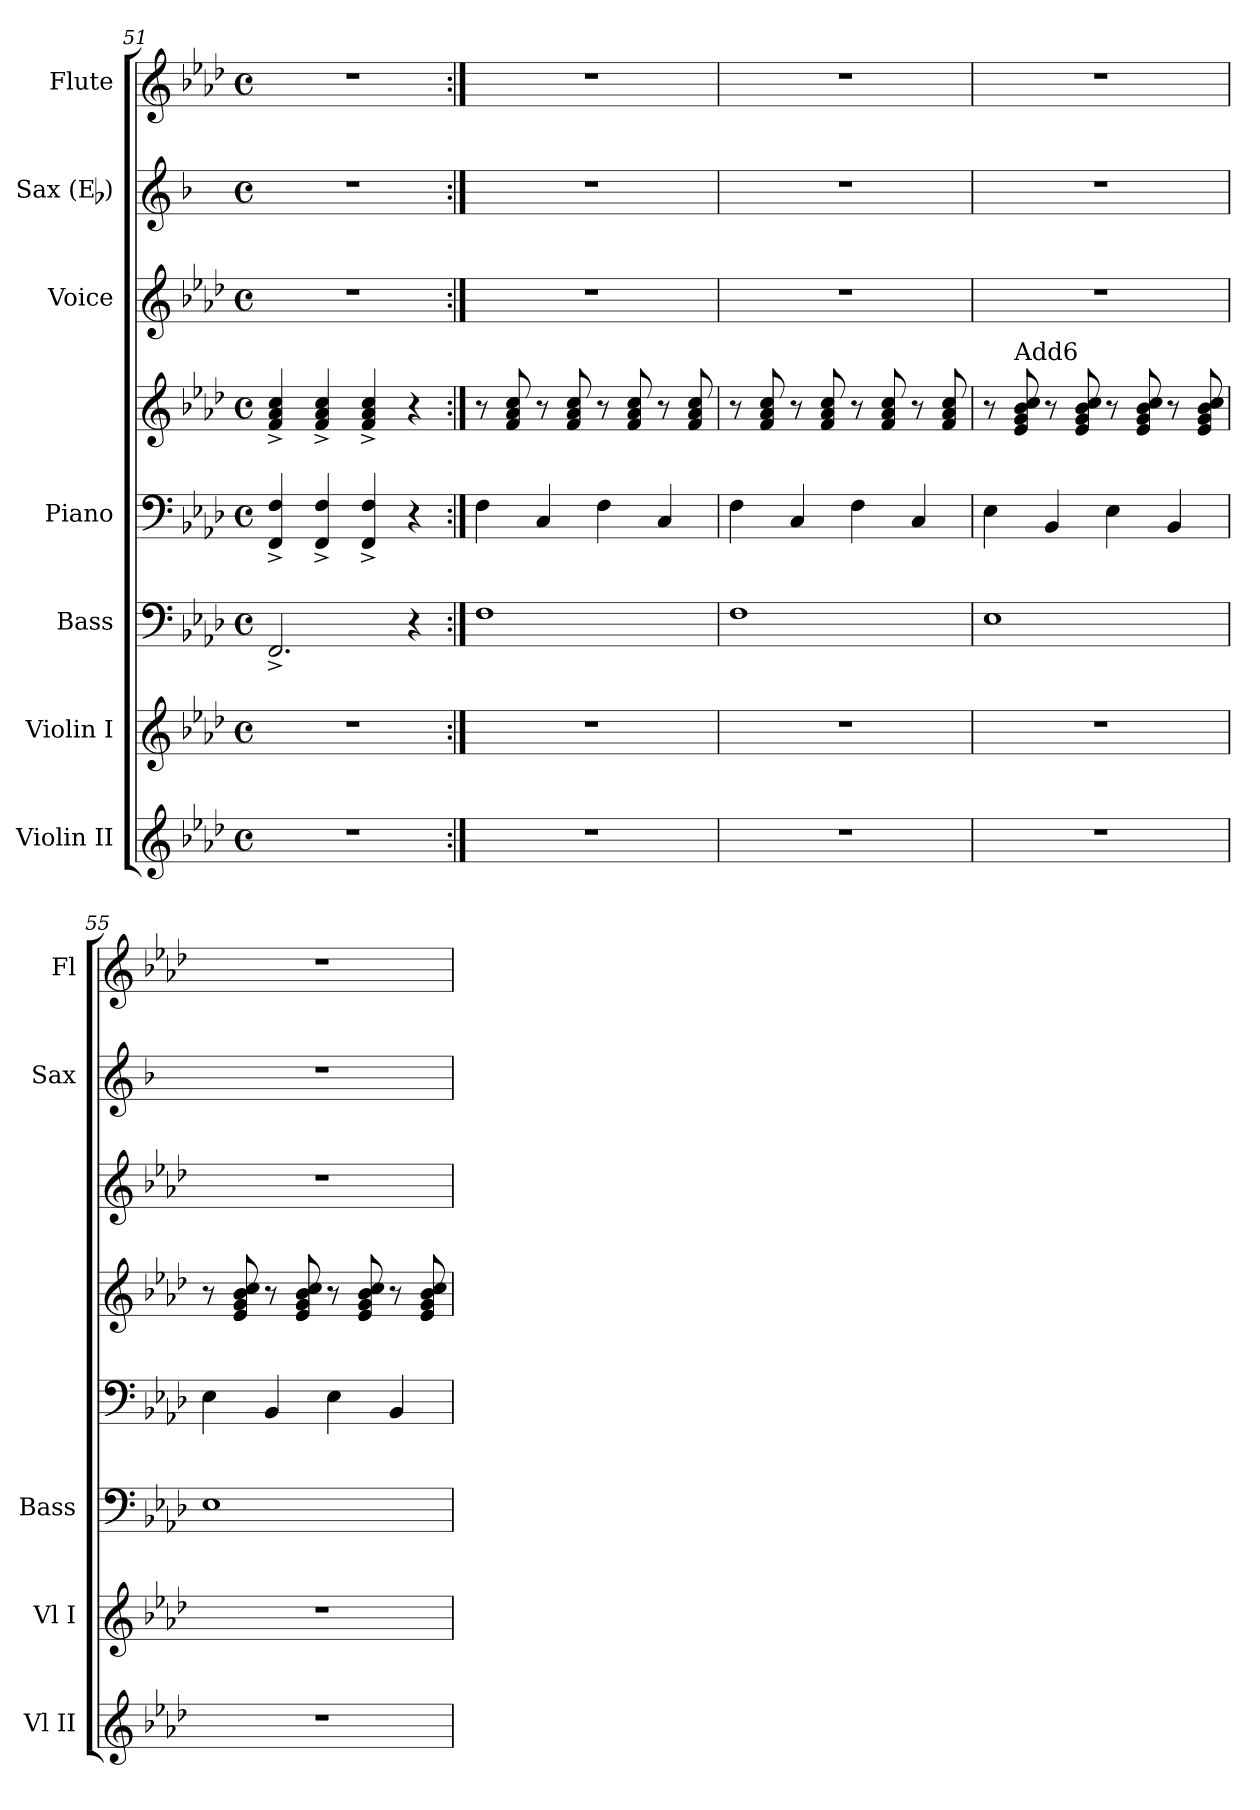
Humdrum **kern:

**kern	**kern	**kern	**kern	**kern	**kern	**kern	**kern
*part7	*part6	*part5	*part4	*part4	*part3	*part2	*part1
*staff8	*staff7	*staff6	*staff5	*staff4	*staff3	*staff2	*staff1
*I"Violin II	*I"Violin I	*I"Bass	*I"Piano	*	*I"Voice	*I"Sax (Eb)	*I"Flute
*I'Vl II	*I'Vl I	*I'Bass	*	*	*	*I'Sax	*I'Fl
*clefG2	*clefG2	*clefF4	*clefF4	*clefG2	*clefG2	*clefG2	*clefG2
*	*	*	*	*	*	*ITrd-2c-3	*
*k[b-e-a-d-]	*k[b-e-a-d-]	*k[b-e-a-d-]	*k[b-e-a-d-]	*k[b-e-a-d-]	*k[b-e-a-d-]	*k[b-e-a-d-]	*k[b-e-a-d-]
*f:	*f:	*f:	*f:	*f:	*f:	*f:	*f:
*M4/4	*M4/4	*M4/4	*M4/4	*M4/4	*M4/4	*M4/4	*M4/4
*met(c)	*met(c)	*met(c)	*met(c)	*met(c)	*met(c)	*met(c)	*met(c)
=51	=51	=51	=51	=51	=51	=51	=51
1r	1r	2.FF^/	4FF/^ 4F/^	4f/^ 4a-/^ 4cc/^	1r	1r	1r
.	.	.	4FF/^ 4F/^	4f/^ 4a-/^ 4cc/^	.	.	.
.	.	.	4FF/^ 4F/^	4f/^ 4a-/^ 4cc/^	.	.	.
.	.	4r	4r	4r	.	.	.
=52:|!	=52:|!	=52:|!	=52:|!	=52:|!	=52:|!	=52:|!	=52:|!
1r	1r	1F	4F\	8r	1r	1r	1r
.	.	.	.	8f/ 8a-/ 8cc/	.	.	.
.	.	.	4C/	8r	.	.	.
.	.	.	.	8f/ 8a-/ 8cc/	.	.	.
.	.	.	4F\	8r	.	.	.
.	.	.	.	8f/ 8a-/ 8cc/	.	.	.
.	.	.	4C/	8r	.	.	.
.	.	.	.	8f/ 8a-/ 8cc/	.	.	.
=53	=53	=53	=53	=53	=53	=53	=53
1r	1r	1F	4F\	8r	1r	1r	1r
.	.	.	.	8f/ 8a-/ 8cc/	.	.	.
.	.	.	4C/	8r	.	.	.
.	.	.	.	8f/ 8a-/ 8cc/	.	.	.
.	.	.	4F\	8r	.	.	.
.	.	.	.	8f/ 8a-/ 8cc/	.	.	.
.	.	.	4C/	8r	.	.	.
.	.	.	.	8f/ 8a-/ 8cc/	.	.	.
=54	=54	=54	=54	=54	=54	=54	=54
1r	1r	1E-	4E-\	8r	1r	1r	1r
!	!	!	!	!LO:TX:a:t=Add6	!	!	!
.	.	.	.	8e-/ 8g/ 8b-/ 8cc/	.	.	.
.	.	.	4BB-/	8r	.	.	.
.	.	.	.	8e-/ 8g/ 8b-/ 8cc/	.	.	.
.	.	.	4E-\	8r	.	.	.
.	.	.	.	8e-/ 8g/ 8b-/ 8cc/	.	.	.
.	.	.	4BB-/	8r	.	.	.
.	.	.	.	8e-/ 8g/ 8b-/ 8cc/	.	.	.
!!LO:PB:g=z
=55	=55	=55	=55	=55	=55	=55	=55
1r	1r	1E-	4E-\	8r	1r	1r	1r
.	.	.	.	8e-/ 8g/ 8b-/ 8cc/	.	.	.
.	.	.	4BB-/	8r	.	.	.
.	.	.	.	8e-/ 8g/ 8b-/ 8cc/	.	.	.
.	.	.	4E-\	8r	.	.	.
.	.	.	.	8e-/ 8g/ 8b-/ 8cc/	.	.	.
.	.	.	4BB-/	8r	.	.	.
.	.	.	.	8e-/ 8g/ 8b-/ 8cc/	.	.	.
=	=	=	=	=	=	=	=
*-	*-	*-	*-	*-	*-	*-	*-
